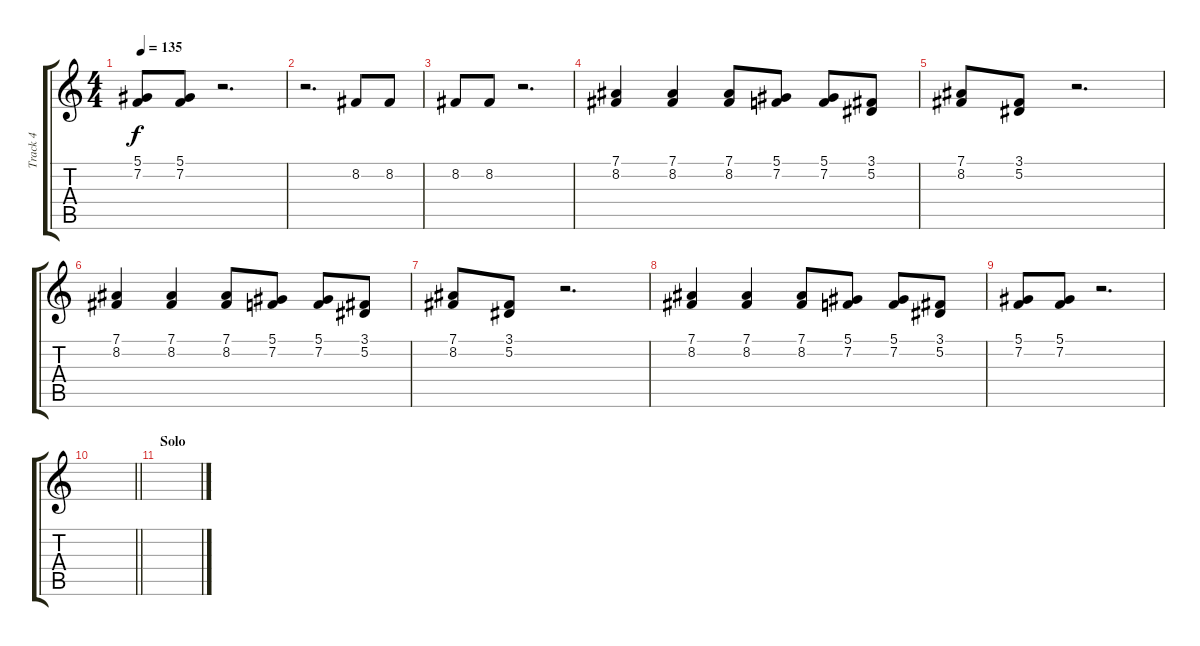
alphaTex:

\track ("Track 4" "Track 4") {instrument tenorsax}
\staff {score tabs}
\tuning (Eb4 Bb3 Gb3 Db3 Ab2 Eb2) {hide}
\ts (4 4)
\tempo 135
\clef g2
\ks c
(5.1 7.2).8{dy f} (5.1 7.2).8 r.2{d} |
r.2{d} 8.2.8 8.2.8 |
8.2.8 8.2.8 r.2{d} |
(7.1 8.2).4 (7.1 8.2).4 (7.1 8.2).8 (5.1 7.2).8 (5.1 7.2).8 (3.1 5.2).8 |
(7.1 8.2).8 (3.1 5.2).8 r.2{d} |
(7.1 8.2).4 (7.1 8.2).4 (7.1 8.2).8 (5.1 7.2).8 (5.1 7.2).8 (3.1 5.2).8 |
(7.1 8.2).8 (3.1 5.2).8 r.2{d} |
(7.1 8.2).4 (7.1 8.2).4 (7.1 8.2).8 (5.1 7.2).8 (5.1 7.2).8 (3.1 5.2).8 |
(5.1 7.2).8 (5.1 7.2).8 r.2{d} |
\barLineRight lightlight
|
\section ("" "Solo")
